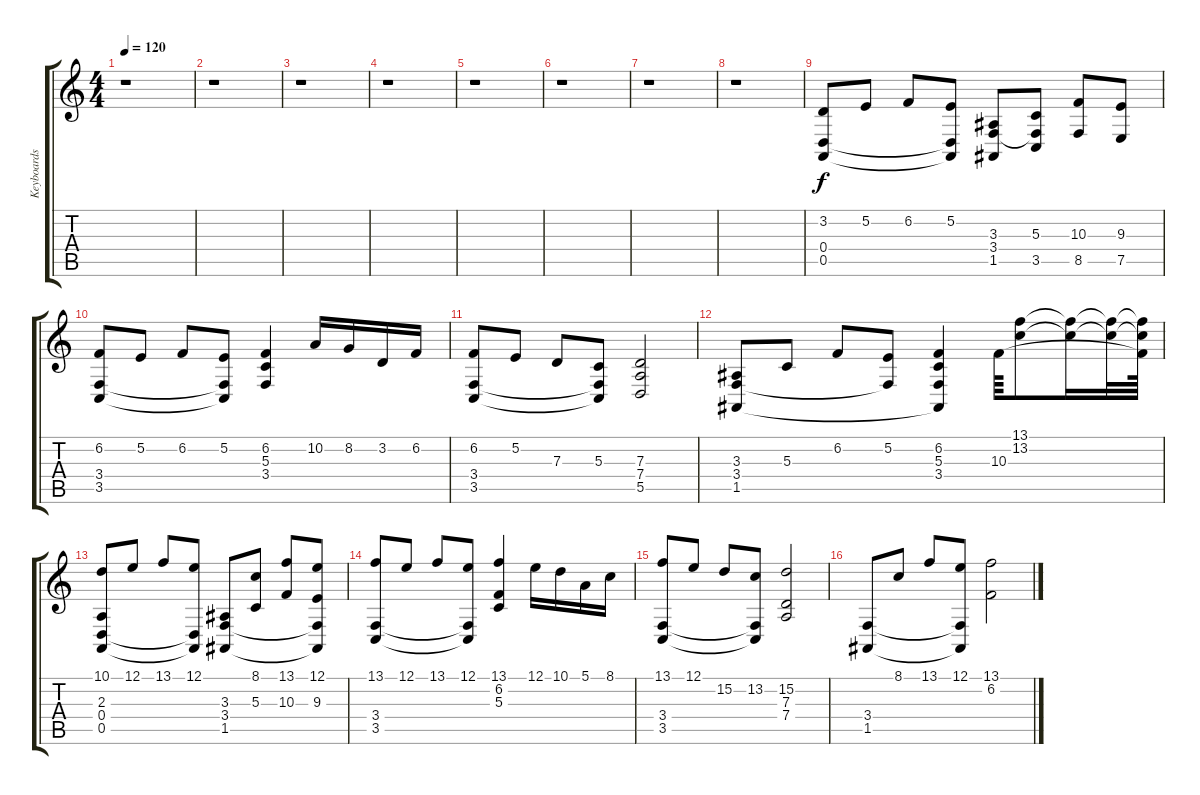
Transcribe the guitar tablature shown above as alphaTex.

\track ("Keyboards Lead" "Keyboards ") {instrument electricgrandpiano}
\staff {score tabs}
\tuning (E4 B3 G3 D3 A2 E2) {hide}
\ts (4 4)
\tempo 120
\clef g2
\ks c
r.1{dy f} |
r.1 |
r.1 |
r.1 |
r.1 |
r.1 |
r.1 |
r.1 |
(3.2 0.4 0.5).8 5.2.8 6.2.8 (5.2 0.4{t} 0.5{t}).8 (3.3 3.4 1.5).8 (5.3 3.4{t} 3.5).8 (10.3 8.5).8 (9.3 7.5).8 |
(6.2 3.4 3.5).8 5.2.8 6.2.8 (5.2 3.4{t} 3.5{t}).8 (6.2 5.3 3.4).4 10.2.16 8.2.16 3.2.16 6.2.16 |
(6.2 3.4 3.5).8 5.2.8 7.3.8 (5.3 3.4{t} 3.5{t}).8 (7.3 7.4 5.5).2 |
(3.3 3.4 1.5).8 5.3.8 6.2.8 (5.2 3.4{t}).8 (6.2 5.3 3.4 1.5{t}).4 10.3.64 (13.1 13.2).8 (13.1{t} 13.2{t}).16 (13.1{t} 13.2{t}).32 (13.1{t} 13.2{t} 10.3{t}).64 |
(10.1 2.3 0.4 0.5).8 12.1.8 13.1.8 (12.1 0.4{t} 0.5{t}).8 (3.3 3.4 1.5).8 (8.1 5.3).8 (13.1 10.3).8 (12.1 9.3 3.4{t} 1.5{t}).8 |
(13.1 3.4 3.5).8 12.1.8 13.1.8 (12.1 3.4{t} 3.5{t}).8 (13.1 6.2 5.3).4 12.1.16 10.1.16 5.1.16 8.1.16 |
(13.1 3.4 3.5).8 12.1.8 15.2.8 (13.2 3.4{t} 3.5{t}).8 (15.2 7.3 7.4).2 |
(3.4 1.5).8 8.1.8 13.1.8 (12.1 3.4{t} 1.5{t}).8 (13.1 6.2).2
